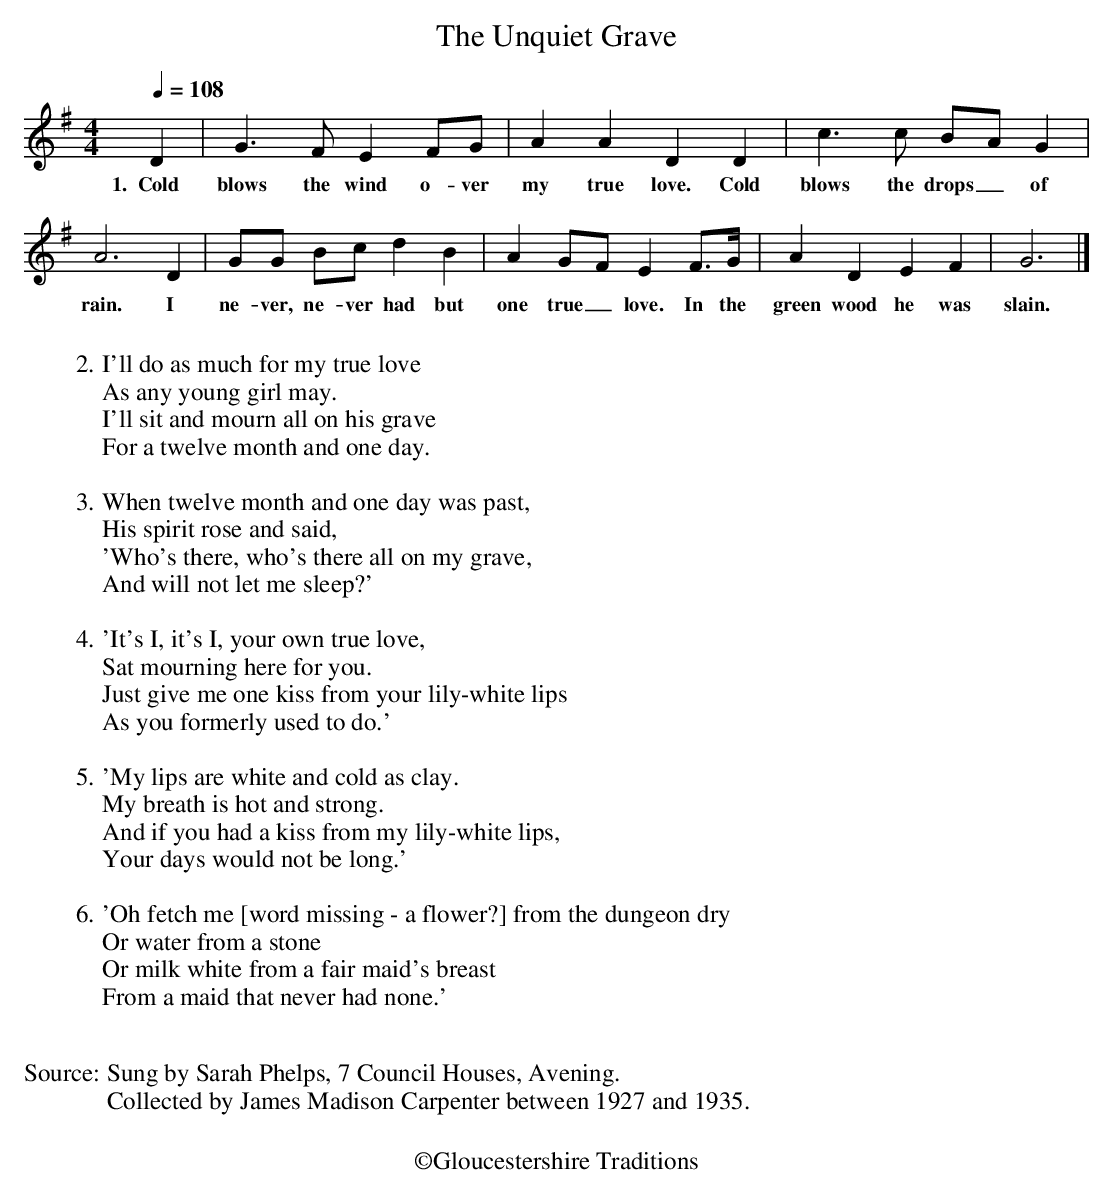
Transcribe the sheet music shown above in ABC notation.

X:1
T: The Unquiet Grave
M: 4/4
L:  1/4
Q:1/4=108
K: G
D|G>FE F/G/|AADD|c>c B/-A/G|
w:1.~~Cold blows the wind o-ver my true love. Cold blows the drops_ of
A3D|G/G/ B/c/dB|AG/-F/E F/>G/|ADEF|G3|]
w:rain. I ne-ver, ne-ver had but one true_ love. In the green wood he was slain.
W:
W:2. I'll do as much for my true love
W:As any young girl may.
W:I'll sit and mourn all on his grave
W:For a twelve month and one day.
W:
W:3. When twelve month and one day was past,
W:His spirit rose and said,
W:'Who's there, who's there all on my grave,
W:And will not let me sleep?'
W:
W:4. 'It's I, it's I, your own true love,
W:Sat mourning here for you.
W:Just give me one kiss from your lily-white lips
W:As you formerly used to do.'
W:
W:5. 'My lips are white and cold as clay.
W:My breath is hot and strong.
W:And if you had a kiss from my lily-white lips,
W:Your days would not be long.'
W:
W:6. 'Oh fetch me [word missing - a flower?] from the dungeon dry
W:Or water from a stone
W:Or milk white from a fair maid's breast
W:From a maid that never had none.'
W:
W:
